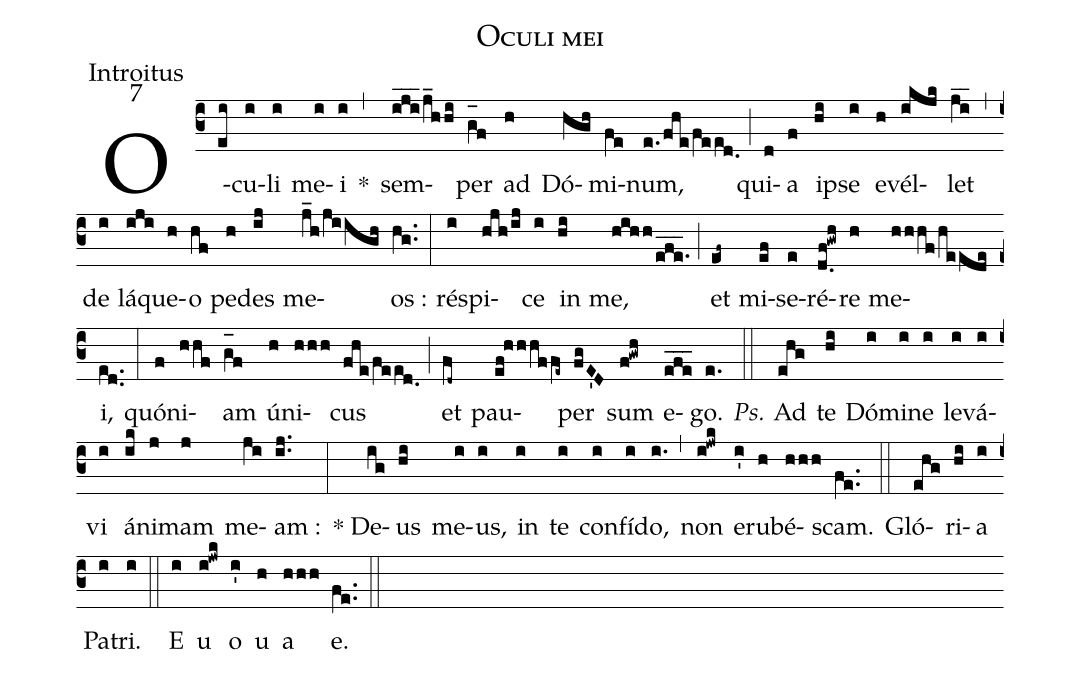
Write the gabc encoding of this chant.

name:Oculi mei;
office-part:Introitus;
mode:7;
%%
(c3) O(ei)cu(i)li(i) me(i)i(i) <clear>*(,) sem(i_j_i_2/j_hhi)per(g_[oh:h]f) ad(h) Dó(hgh)mi(fe)num,(e./fhe/feed.0) (;) qui(d)a(f) i(hi)pse(i) e(h)vél(ikjk)let(ji__) (,) de(i) lá(iji)que(h)o(hf) pe(h)des(ij) me(j_h/jiigh)os :(hg..) (:) ré(i)spi(hjh/ij)ce(i) in(hi) me,(hihh/efe.___) (;) et(ef~) mi(ef)se(e)ré(d.0f!gwh)re(h) me(hhhf/heede)i,(ed..) (:) quó(f)ni(hhf)am(g_[oh:h]f) ú(h)ni(hhh)cus(fhe/feed.0) (;) et(fd~) pau(ef!hhhffe~)per(fgE'D) sum(f!gwh) e(efe___)go.(e.) (::) <i>Ps.</i> Ad(ehg) te(hi) Dó(i)mi(i)ne(i) le(i)vá(i)vi(i) á(ik)ni(j)mam(j) me(ji)am :(ij..) (:) * De(ig)us(hi) me(i)us,(i) in(i) te(i) con(i)fí(i)do,(i.) (,) non(i!jwk) e(i')ru(h)bé(hhh)scam.(fe..) (::) Gló(ehg)ri(hi)a(i) Pa(i)tri.(i) (::) <eu>E(i) u(i!jwk) o(i') u(h) a(hhh) e.</eu>(fe..) (::)
